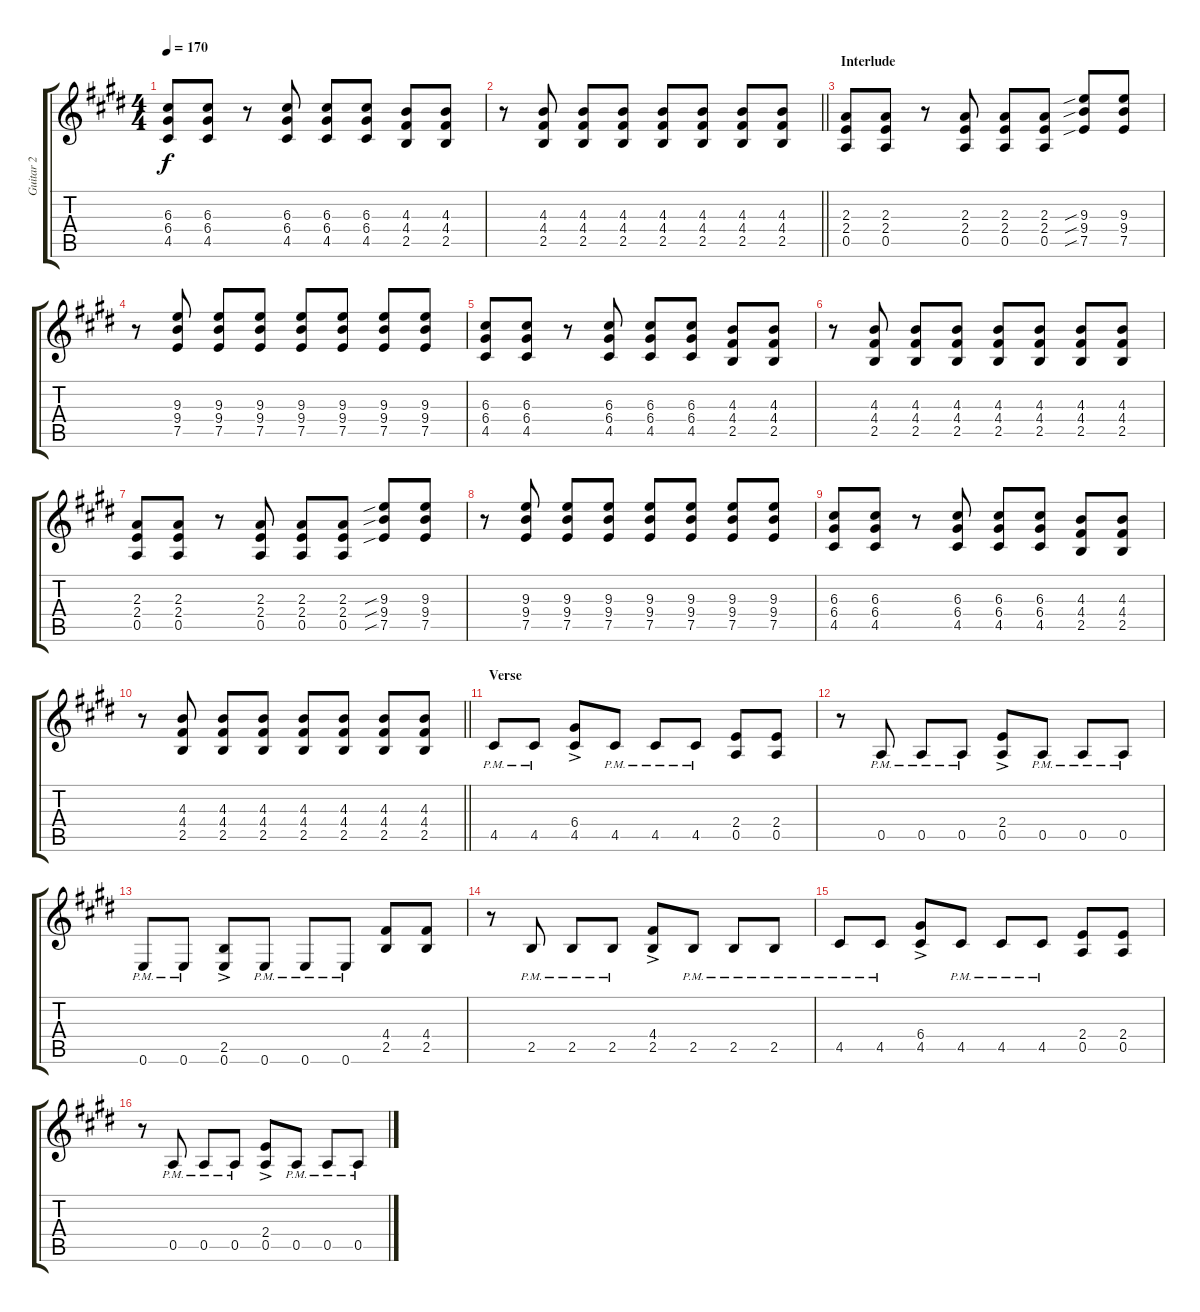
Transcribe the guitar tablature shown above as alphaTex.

\track ("Guitar 2" "Guitar 2") {instrument distortionguitar}
\staff {score tabs}
\tuning (E4 B3 G3 D3 A2 E2) {hide}
\ts (4 4)
\tempo 170
\clef g2
\ks e
(6.3 6.4 4.5).8{dy f} (6.3 6.4 4.5).8 r.8 (6.3 6.4 4.5).8 (6.3 6.4 4.5).8 (6.3 6.4 4.5).8 (4.3 4.4 2.5).8 (4.3 4.4 2.5).8 |
\barLineRight lightlight
r.8 (4.3 4.4 2.5).8 (4.3 4.4 2.5).8 (4.3 4.4 2.5).8 (4.3 4.4 2.5).8 (4.3 4.4 2.5).8 (4.3 4.4 2.5).8 (4.3 4.4 2.5).8 |
\section ("" "Interlude")
(2.3 2.4 0.5).8 (2.3 2.4 0.5).8 r.8 (2.3 2.4 0.5).8 (2.3 2.4 0.5).8 (2.3 2.4 0.5).8 (9.3{sib} 9.4{sib} 7.5{sib}).8 (9.3 9.4 7.5).8 |
r.8 (9.3 9.4 7.5).8 (9.3 9.4 7.5).8 (9.3 9.4 7.5).8 (9.3 9.4 7.5).8 (9.3 9.4 7.5).8 (9.3 9.4 7.5).8 (9.3 9.4 7.5).8 |
(6.3 6.4 4.5).8 (6.3 6.4 4.5).8 r.8 (6.3 6.4 4.5).8 (6.3 6.4 4.5).8 (6.3 6.4 4.5).8 (4.3 4.4 2.5).8 (4.3 4.4 2.5).8 |
r.8 (4.3 4.4 2.5).8 (4.3 4.4 2.5).8 (4.3 4.4 2.5).8 (4.3 4.4 2.5).8 (4.3 4.4 2.5).8 (4.3 4.4 2.5).8 (4.3 4.4 2.5).8 |
(2.3 2.4 0.5).8 (2.3 2.4 0.5).8 r.8 (2.3 2.4 0.5).8 (2.3 2.4 0.5).8 (2.3 2.4 0.5).8 (9.3{sib} 9.4{sib} 7.5{sib}).8 (9.3 9.4 7.5).8 |
r.8 (9.3 9.4 7.5).8 (9.3 9.4 7.5).8 (9.3 9.4 7.5).8 (9.3 9.4 7.5).8 (9.3 9.4 7.5).8 (9.3 9.4 7.5).8 (9.3 9.4 7.5).8 |
(6.3 6.4 4.5).8 (6.3 6.4 4.5).8 r.8 (6.3 6.4 4.5).8 (6.3 6.4 4.5).8 (6.3 6.4 4.5).8 (4.3 4.4 2.5).8 (4.3 4.4 2.5).8 |
\barLineRight lightlight
r.8 (4.3 4.4 2.5).8 (4.3 4.4 2.5).8 (4.3 4.4 2.5).8 (4.3 4.4 2.5).8 (4.3 4.4 2.5).8 (4.3 4.4 2.5).8 (4.3 4.4 2.5).8 |
\section ("" "Verse")
4.5{pm}.8 4.5{pm}.8 (6.4{ac} 4.5{ac}).8 4.5{pm}.8 4.5{pm}.8 4.5{pm}.8 (2.4 0.5).8 (2.4 0.5).8 |
r.8 0.5{pm}.8 0.5{pm}.8 0.5{pm}.8 (2.4{ac} 0.5{ac}).8 0.5{pm}.8 0.5{pm}.8 0.5{pm}.8 |
0.6{pm}.8 0.6{pm}.8 (2.5{ac} 0.6{ac}).8 0.6{pm}.8 0.6{pm}.8 0.6{pm}.8 (4.4 2.5).8 (4.4 2.5).8 |
r.8 2.5{pm}.8 2.5{pm}.8 2.5{pm}.8 (4.4{ac} 2.5{ac}).8 2.5{pm}.8 2.5{pm}.8 2.5{pm}.8 |
4.5{pm}.8 4.5{pm}.8 (6.4{ac} 4.5{ac}).8 4.5{pm}.8 4.5{pm}.8 4.5{pm}.8 (2.4 0.5).8 (2.4 0.5).8 |
r.8 0.5{pm}.8 0.5{pm}.8 0.5{pm}.8 (2.4{ac} 0.5{ac}).8 0.5{pm}.8 0.5{pm}.8 0.5{pm}.8
